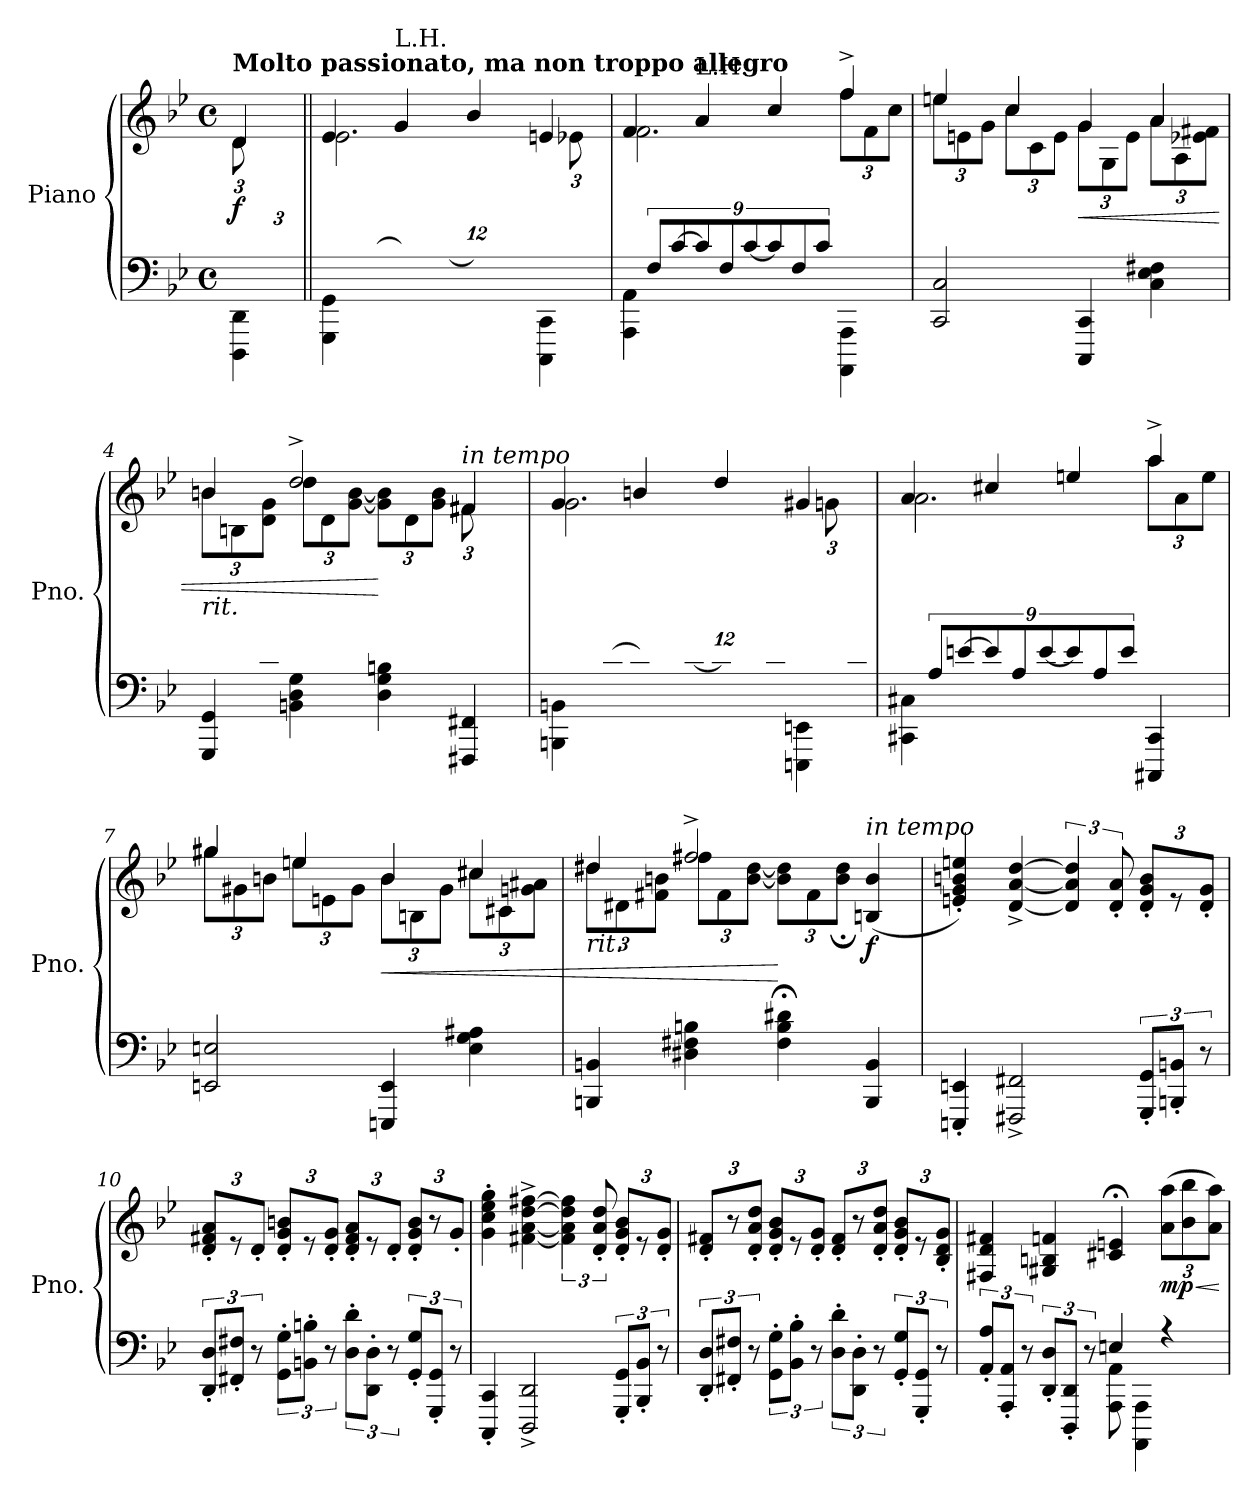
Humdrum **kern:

**kern	**kern	**dynam
*part1	*part1	*part1
*staff2	*staff1	*staff1/2
*I"Piano	*	*
*I'Pno.	*	*
*clefF4	*clefG2	*
*k[b-e-]	*k[b-e-]	*
*M4/4	*M4/4	*
*met(c)	*met(c)	*
*MM120	*MM120	*
=	=	=
*^	*^	*
*	*	*	*Xbrackettup	*
!	!	!LO:TX:a:B:t=Molto passionato, ma non troppo allegro	!	!
!	!	!	!	!LO:DY:b
12ryy	4DDD\ 4DD\	4d/	12d\L	f
12D/	.	.	6ryy	.
12A/J	.	.	.	.
=1||	=1||	=1||	=1||	=1||
*	*	*	*^	*
12ryy	4GGG\ 4GG\	4e-/	2.e-\	2.ryy	.
12E-/L	.	.	.	.	.
[12B-/	.	.	.	.	.
*Xbrackettup	*	*	*	*	*
!	!	!LO:TX:a:t=L.H.	!	!	!
12B-/]	2ryy	4g/	.	.	.
12E-/	.	.	.	.	.
[12B-/	.	.	.	.	.
12B-/]	.	4b-/	.	.	.
12E-/	.	.	.	.	.
12B-/J	.	.	.	.	.
12ryy	4CCC\ 4CC\	4en/	4ryy	12e-\L	.
12En/	.	.	.	6ryy	.
12B-/J	.	.	.	.	.
*	*	*v	*v	*v	*
=2	=2	=2	=2
*brackettup	*	*	*
*	*	*^	*
12ryy	4AAA\ 4AA\	4f/	2.f\	.
12F/L	.	.	.	.
[12c/	.	.	.	.
*Xbrackettup	*	*	*	*
!	!	!LO:TX:a:t=L.H.	!	!
12c/]	2ryy	4a/	.	.
12F/	.	.	.	.
[12c/	.	.	.	.
12c/]	.	4cc/	.	.
12F/	.	.	.	.
12c/J	.	.	.	.
4ryy	4AAAA\ 4AAA\	4ff^/	12ff\L	.
.	.	.	12f\	.
.	.	.	12cc\J	.
*v	*v	*	*	*
=3	=3	=3	=3
2CC/ 2C/	4een/	12ee\L	.
.	.	12en\	.
.	.	12g\J	.
.	4cc/	12cc\L	.
.	.	12c\	.
.	.	12e\J	.
!	!	!	!LO:HP:b
4CCC/ 4CC/	4g/	12g\L	<
.	.	12G\	.
.	.	12e\J	.
4C\ 4E-\ 4F#X\	4a/	12a\L	.
.	.	12A\	.
.	.	12e-X\ 12f#X\J	.
!!LO:LB:g=z	!!
=4	=4	=4	=4
*^	*	*	*
!	!	!LO:TX:b:i:t=rit.	!	!
6%5ryy	4GGG/ 4GG/	4bn/	12b\L	.
.	.	.	12Bn\	.
.	.	.	12d\ 12g\J	.
.	4BBn\ 4D\ 4G\	2dd^/	12dd\L	.
.	.	.	12d\	.
.	.	.	[12g\ [12b\J	.
.	4D\ 4G\ 4Bn\	.	12g\] 12b\]L	[
.	.	.	12d\	.
.	.	.	12g\ 12b\J	.
!	!	!LO:TX:a:i:t=in tempo	!	!
.	4FFF#X/ 4FF#X/	4f#X/	12f#\L	.
12F#X/	.	.	6ryy	.
12c#X/J	.	.	.	.
*	*	*v	*v	*
=5	=5	=5	=5
*brackettup	*	*	*
*	*	*^	*
*	*	*	*^	*
12ryy	4BBBn\ 4BBn\	4g/	2.g\	2.ryy	.
12G/L	.	.	.	.	.
[12d/	.	.	.	.	.
*Xbrackettup	*	*	*	*	*
12d/]	2ryy	4bn/	.	.	.
12G/	.	.	.	.	.
[12d/	.	.	.	.	.
12d/]	.	4dd/	.	.	.
12G/	.	.	.	.	.
12d/J	.	.	.	.	.
12ryy	4EEEn\ 4EEn\	4g#X/	4ryy	12g\L	.
12G#X/	.	.	.	6ryy	.
12d/J	.	.	.	.	.
*	*	*v	*v	*v	*
=6	=6	=6	=6
*brackettup	*	*	*
*	*	*^	*
12ryy	4CC#X\ 4C#X\	4a/	2.a\	.
12A/L	.	.	.	.
[12en/	.	.	.	.
*Xbrackettup	*	*	*	*
12e/]	2.ryy	4cc#X/	.	.
12A/	.	.	.	.
[12e/	.	.	.	.
12e/]	.	4een/	.	.
12A/	.	.	.	.
12e/J	.	.	.	.
4CCC#X/ 4CC#/	.	4aa^/	12aa\L	.
.	.	.	12a\	.
.	.	.	12ee\J	.
*v	*v	*	*	*
!!LO:LB:g=z	!!
=7	=7	=7	=7
2EEn/ 2En/	4gg#X/	12gg#\L	.
.	.	12g#X\	.
.	.	12bn\J	.
.	4een/	12ee\L	.
.	.	12en\	.
.	.	12g#\J	.
!	!	!	!LO:HP:b
4EEEn/ 4EE/	4b/	12b\L	<
.	.	12Bn\	.
.	.	12g#\J	.
4E\ 4G\ 4A#X\	4cc#X/	12cc#\L	.
.	.	12c#X\	.
.	.	12gn\ 12a#X\J	.
=8	=8	=8	=8
!	!LO:TX:b:i:t=rit.	!	!
4BBBn/ 4BBn/	4dd#X/	12dd#\L	.
.	.	12d#X\	.
.	.	12f#X\ 12bn\J	.
4D#X\ 4F#X\ 4Bn\	2ff#X^/	12ff#\L	.
.	.	12f#\	.
.	.	[12b\ [12dd#\J	.
4F#\;< 4B\;< 4d#X\;<	.	12b\] 12dd#\]L	[
.	.	12f#\	.
.	.	12b\;< 12dd#\;<J	.
!	!LO:TX:a:i:t=in tempo	!	!
!	!	!	!LO:DY:b
4BBB/ 4BB/	(>4Bn/ 4b/	4ryy	f
*	*v	*v	*
=9	=9	=9
4EEEn/' 4EEn/'	4en/' 4g/' 4bn/' 4een/')	.
2FFF#X/^ 2FF#X/^	[4d/^ [4a/^ [4dd/^	.
*	*brackettup	*
.	6d/] 6a/] 6dd/]	.
.	12d/' 12a/'	.
*brackettup	*	*
12GGG/' 12GG/'L	12d/' 12g/' 12b/'L	.
12BBBn/' 12BBn/'J	12r	.
12r	12d/' 12g/'J	.
=10	=10	=10
12DD/' 12D/'L	12d/' 12f#X/' 12a/'L	.
12FF#X/' 12F#X/'J	12r	.
12r	12d'/J	.
12GG\' 12G\'L	12d/' 12g/' 12bn/'L	.
12BBn\' 12Bn\'J	12r	.
12r	12d/' 12g/'J	.
12D\' 12d\'L	12d/' 12f#/' 12a/'L	.
12DD\' 12D\'J	12r	.
12r	12d'/J	.
12GG/' 12G/'L	12d/' 12g/' 12b/'L	.
12GGG/' 12GG/'J	12r	.
12r	12g'/J	.
!!LO:LB:g=z
=11	=11	=11
4CCC/' 4CC/'	4g\' 4cc\' 4ee-\' 4gg\'	.
2DDD/^ 2DD/^	[4f#X\^ [4a\^ [4dd\^ [4ff#X\^	.
.	6f#\] 6a\] 6dd\] 6ff#\]	.
.	12d/' 12a/' 12dd/'	.
12GGG/' 12GG/'L	12d/' 12g/' 12b-/'L	.
12BBB-/' 12BB-/'J	12r	.
12r	12d/' 12g/'J	.
=12	=12	=12
12DD/' 12D/'L	12d/' 12f#X/'L	.
12FF#X/' 12F#X/'J	12r	.
12r	12d/' 12a/' 12dd/'J	.
12GG\' 12G\'L	12d/' 12g/' 12b-/'L	.
12BB-\' 12B-\'J	12r	.
12r	12d/' 12g/'J	.
12D\' 12d\'L	12d/' 12f#/'L	.
12DD\' 12D\'J	12r	.
12r	12d/' 12a/' 12dd/'J	.
12GG/' 12G/'L	12d/' 12g/' 12b-/'L	.
12GGG/' 12GG/'J	12r	.
12r	12B-/' 12d/' 12g/'J	.
=13	=13	=13
*^	*	*
12AA/' 12A/'L	2ryy	4F#X/ 4d/ 4f#X/	.
12AAA/' 12AA/'J	.	.	.
12r	.	.	.
12DD/' 12D/'L	.	4G#X/ 4Bn/ 4fn/	.
12DDD/' 12DD/'J	.	.	.
12r	.	.	.
4En/	8AAA\ 8AA\	4c#X/;< 4en/;<	.
.	4AAAA\ 4AAA\	.	.
*	*	*Xbrackettup	*
!	!	!	!LO:HP:b
!	!	!	!LO:DY:n=1:b
4r	.	(>12a\ 12aa\L	< mp
.	.	12b-\ 12bb-\	.
.	8ryy	.	.
.	.	12a\ 12aa\J)	.
*v	*v	*	*
.	.	[
=	=	=
*-	*-	*-
